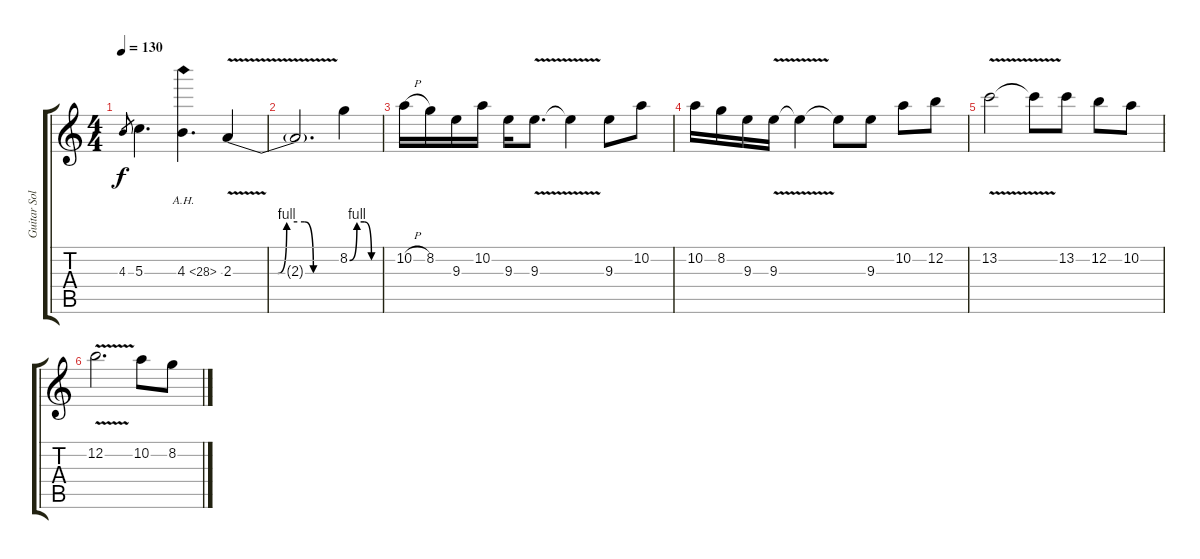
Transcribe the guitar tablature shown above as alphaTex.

\track ("Guitar Solo + Fills" "Guitar Sol") {instrument distortionguitar}
\staff {score tabs}
\tuning (E4 B3 G3 D3 A2 E2) {hide}
\ts (4 4)
\tempo 130
\clef g2
\ks c
4.3.8{gr dy f} 5.3.4{d} 4.3{ah 24}.4{d} 2.3{be (custom 0 0 25 0 30 4 40 4 45 0 60 0) v}.4 |
2.3{t}.2{d} 8.2{be (custom 0 0 15 4 30 4 45 0 60 0)}.4 |
10.2{h}.16{volume 1} 8.2.16 9.3.16 10.2.16 9.3.16 9.3{v}.8{d} 9.3{t}.4 9.3.8 10.2.8 |
10.2.16 8.2.16 9.3.16 9.3{v}.16 9.3{t}.4 9.3{t}.8 9.3.8 10.2.8 12.2.8 |
13.2{v}.2 13.2{t}.8 13.2.8 12.2.8 10.2.8 |
12.2{v}.2{d} 10.2.8 8.2.8
